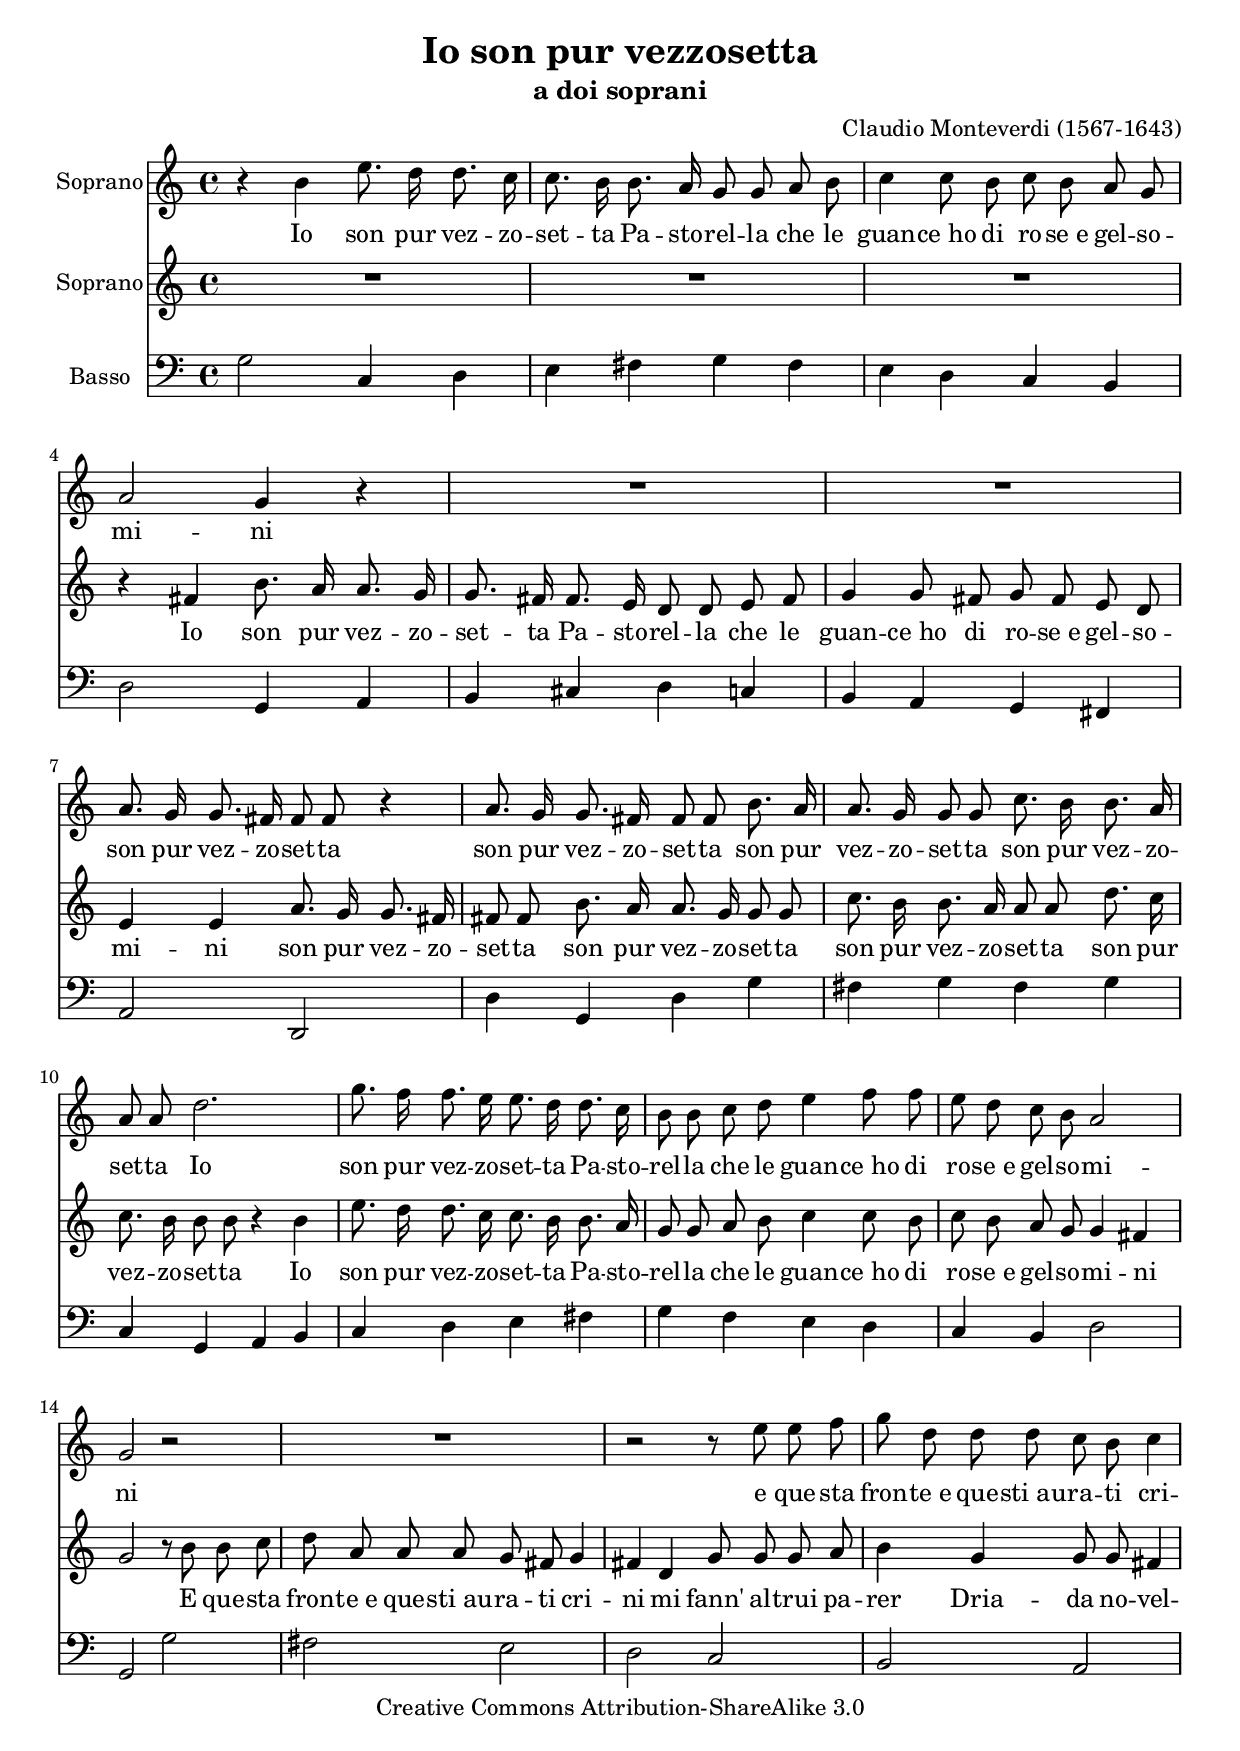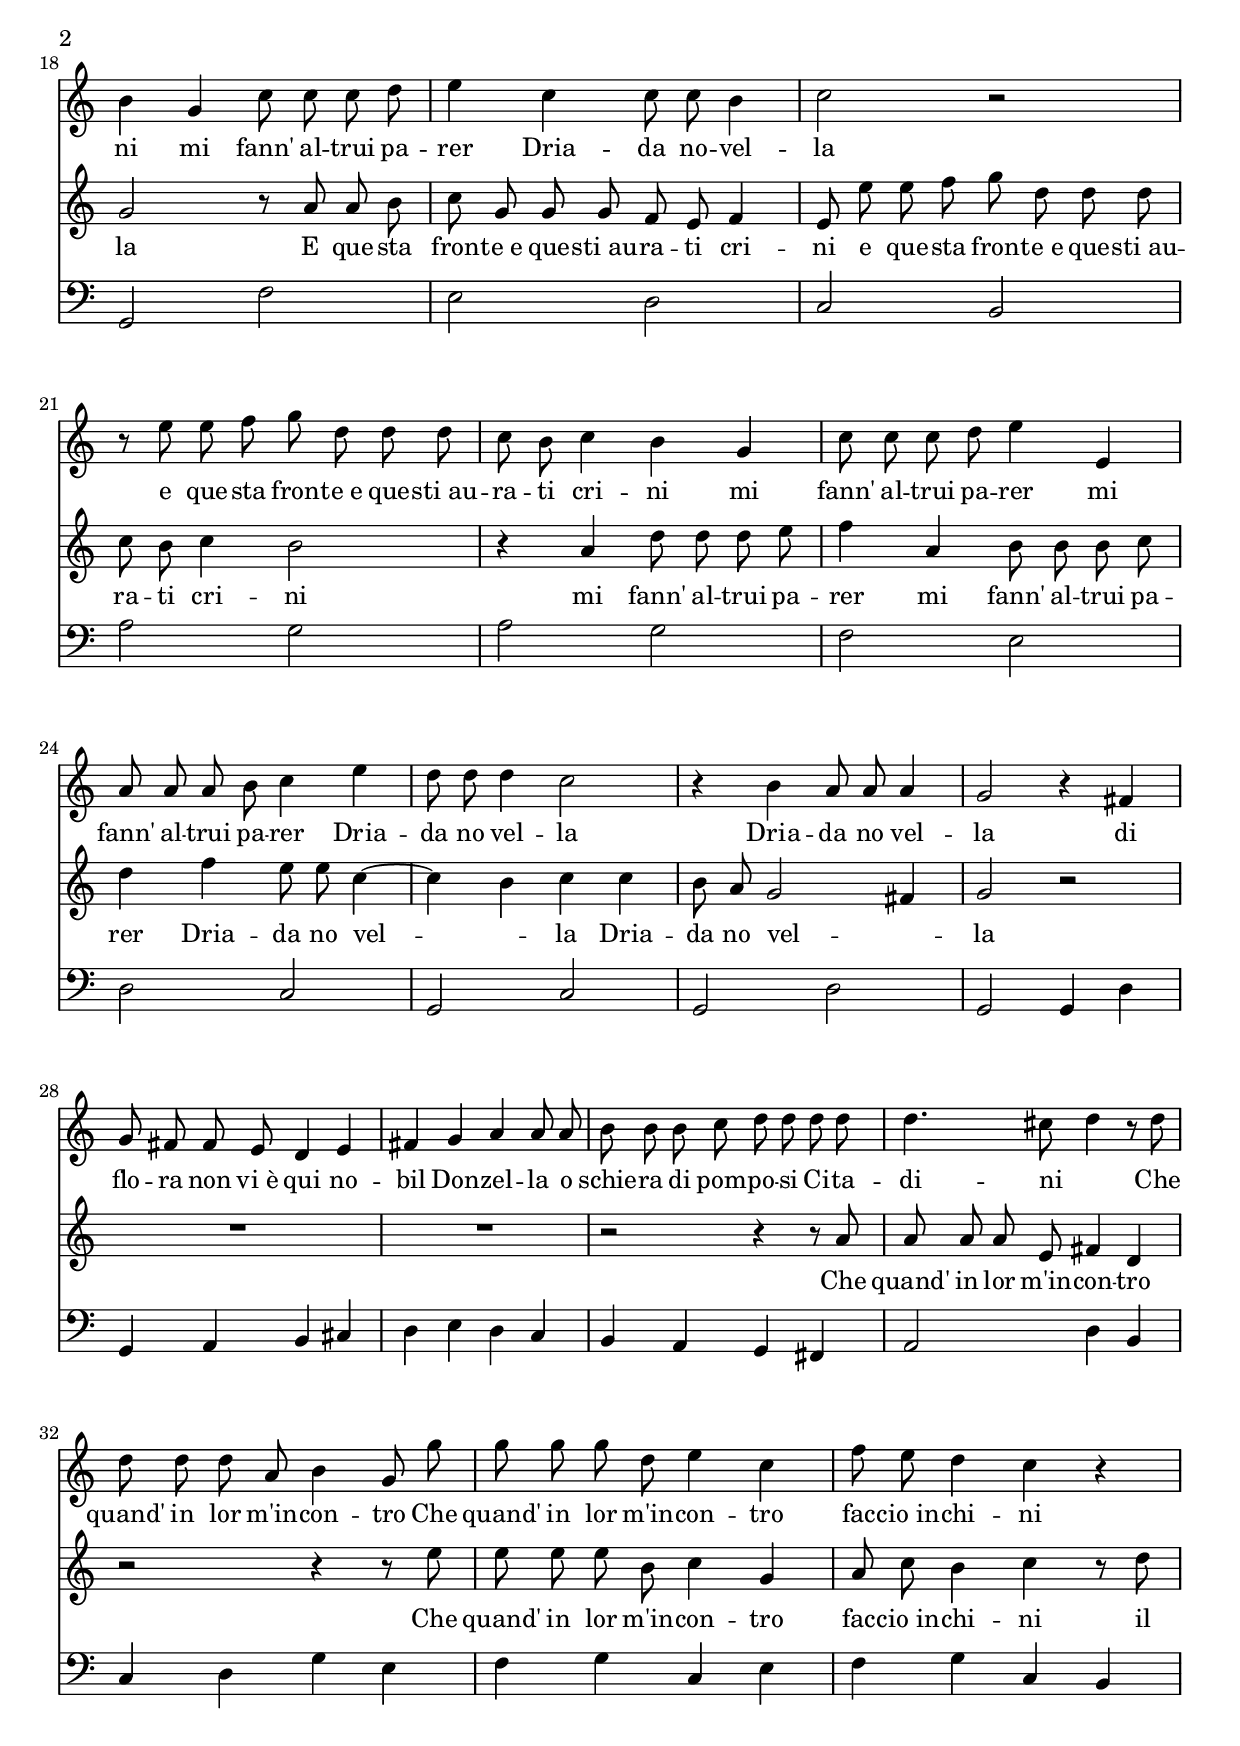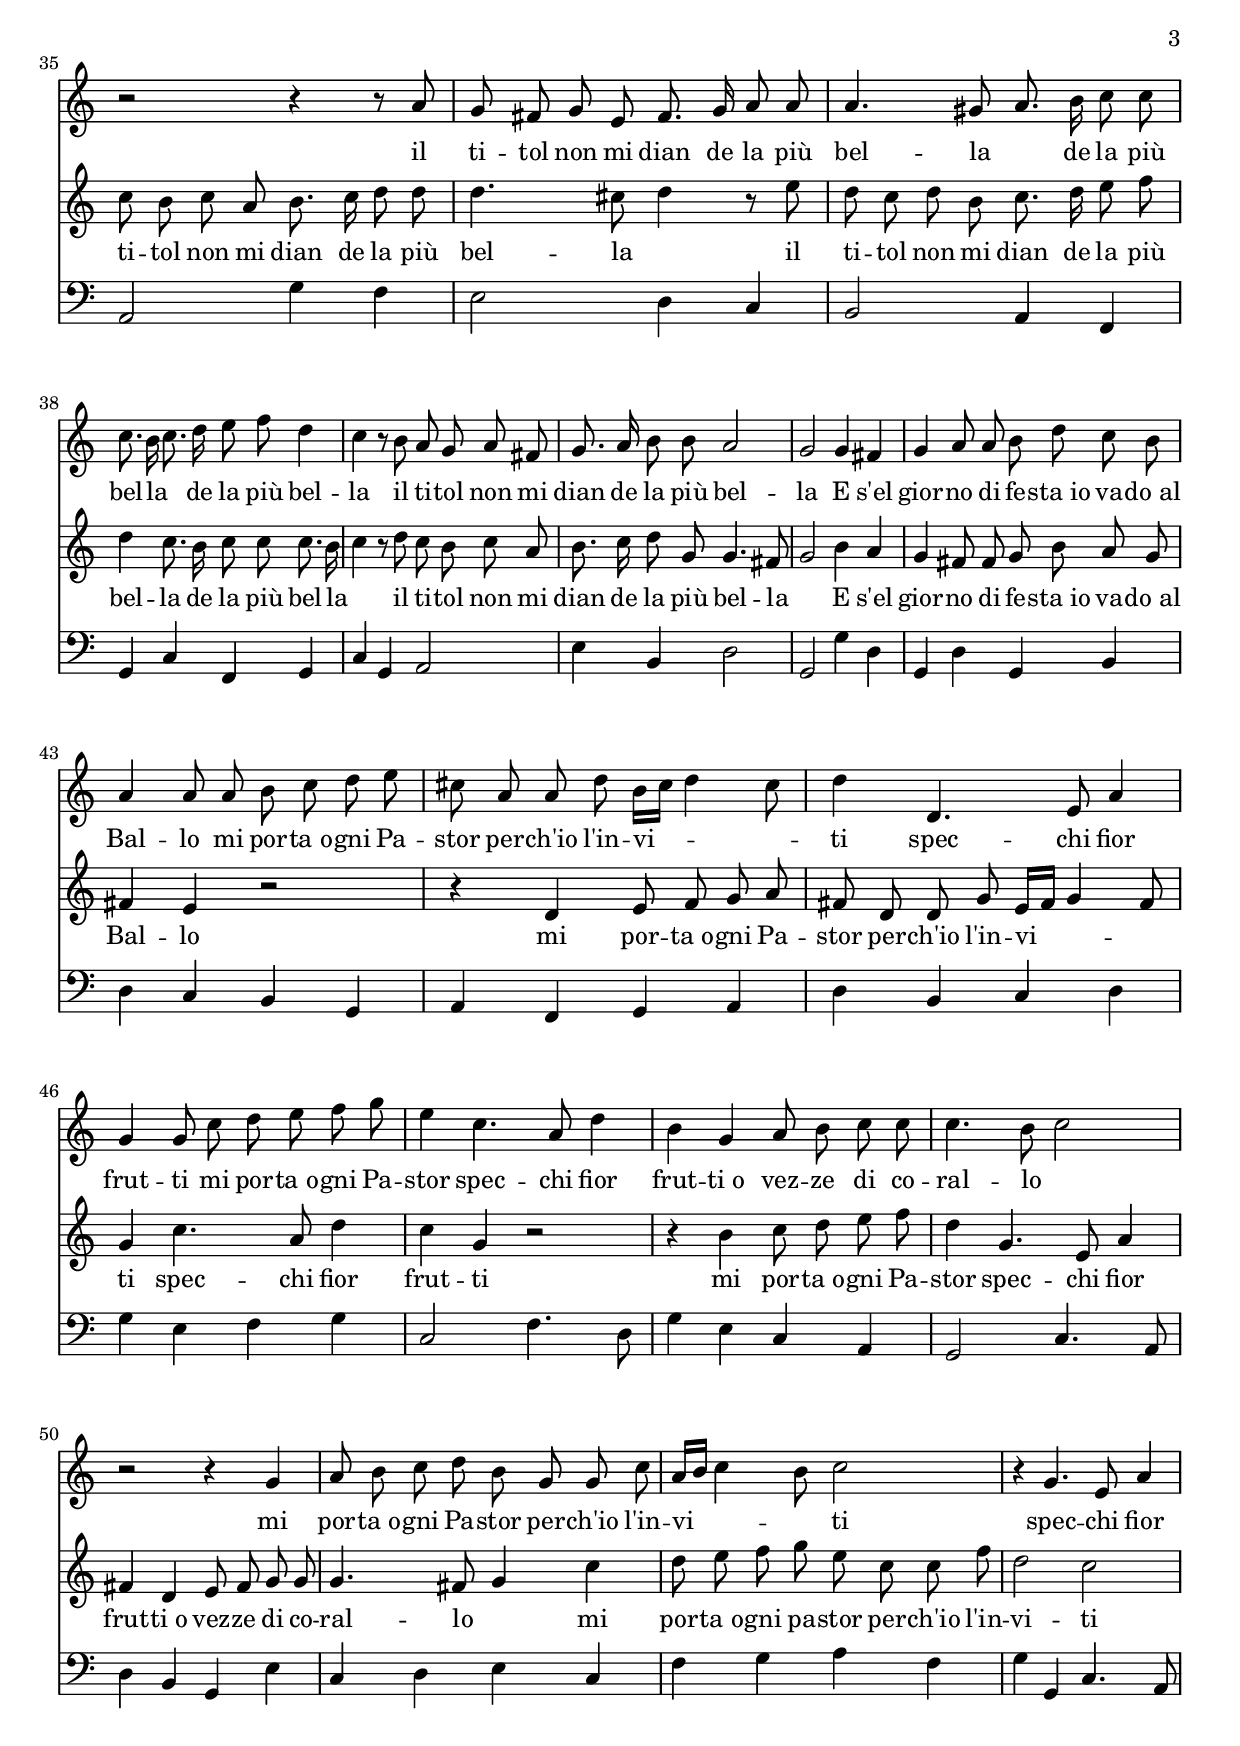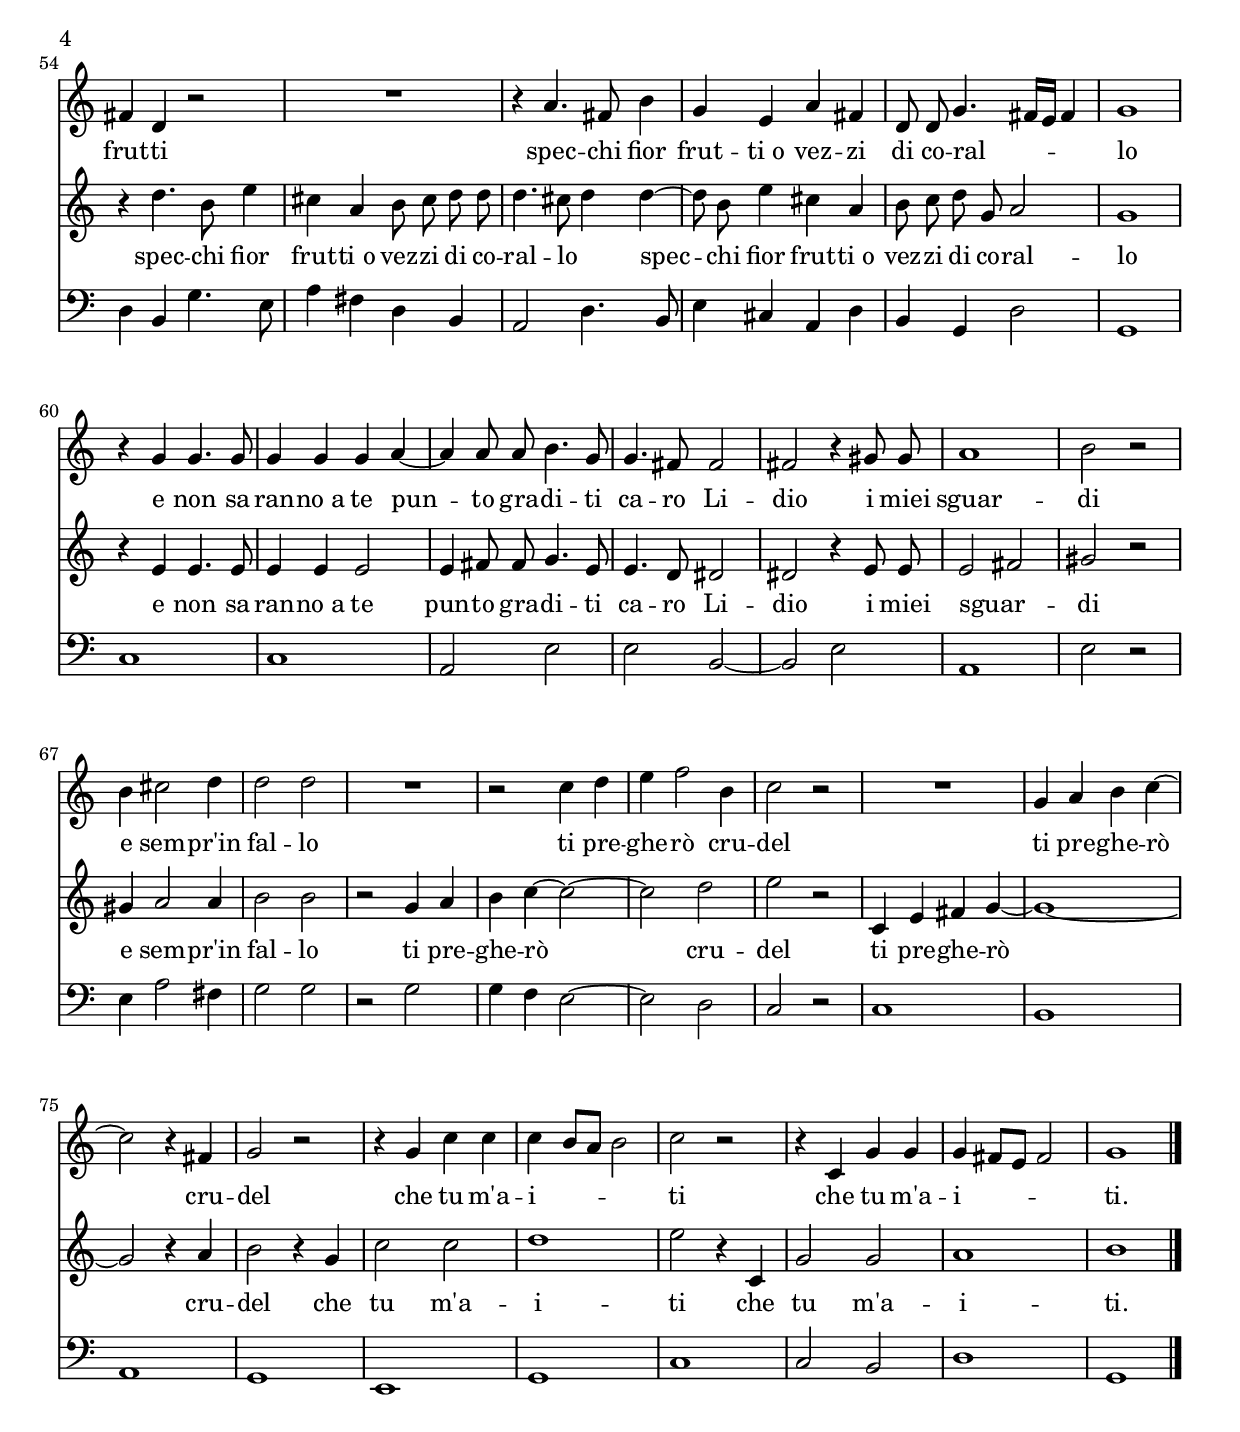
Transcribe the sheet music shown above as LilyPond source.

% Created on Fri Mar 13 19:42:38 CET 2009
\version "2.12.1"

\header {
	title = "Io son pur vezzosetta"
	subtitle = "a doi soprani"
	composer = "Claudio Monteverdi (1567-1643)"
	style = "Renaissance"
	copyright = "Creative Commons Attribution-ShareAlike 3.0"
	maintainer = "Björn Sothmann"
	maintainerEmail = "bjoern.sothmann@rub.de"
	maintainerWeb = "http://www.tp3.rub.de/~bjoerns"

}

\include "deutsch.ly"

verseI= \lyricmode {
Io son pur vez -- zo -- set -- ta Pa -- sto -- rel -- la che le guan -- ce_ho di ro -- se_e gel -- so -- mi -- ni son pur vez -- zo -- set -- ta son pur vez -- zo -- set -- ta son pur vez -- zo -- set -- ta son pur vez -- zo -- set -- ta Io son pur vez -- zo -- set -- ta Pa -- sto -- rel -- la che le guan -- ce_ho di ro -- se_e gel -- so -- mi -- ni e que -- sta fron -- te_e que -- sti_au -- ra -- ti cri -- ni mi fann' al -- trui pa -- rer Dria -- da no -- vel -- la e que -- sta fron -- te_e que -- sti_au -- ra -- ti cri -- ni mi fann' al -- trui pa -- rer mi fann' al -- trui pa -- rer Dria -- da no vel -- la Dria -- da no vel -- la di flo -- ra non vi_è qui no -- bil Don -- zel -- la o schie -- ra di pom -- po -- si Ci -- ta -- di -- ni Che quand' in lor m'in -- con -- tro Che quand' in lor m'in -- con -- tro fac -- cio_in -- chi -- ni il ti -- tol non mi dian de la più bel -- la de la più bel -- la de la più bel -- la il ti -- tol non mi dian de la più bel -- la E s'el gior -- no di fe -- sta_io va -- do_al Bal -- lo mi por -- ta_o -- gni Pa -- stor per -- ch'io l'in -- vi -- ti spec -- chi fior frut -- ti mi por -- ta_o -- gni Pa -- stor spec -- chi fior frut -- ti_o vez -- ze di co -- ral -- lo mi por -- ta_o -- gni Pa -- stor per -- ch'io l'in -- vi -- ti spec -- chi fior frut -- ti spec -- chi fior frut -- ti_o vez -- zi di co -- ral -- lo e non sa -- ran -- no_a te pun -- to gra -- di -- ti ca -- ro Li -- dio i miei sguar -- di e sem -- pr'in fal -- lo ti pre -- ghe -- rò cru -- del ti pre -- ghe -- rò cru -- del che tu m'a -- i -- ti che tu m'a -- i -- ti.
}
verseII= \lyricmode {
Io son pur vez -- zo -- set -- ta Pa -- sto -- rel -- la che le guan -- ce_ho di ro -- se_e gel -- so -- mi -- ni son pur vez -- zo -- set -- ta son pur vez -- zo -- set -- ta son pur vez -- zo -- set -- ta son pur vez -- zo -- set -- ta Io son pur vez -- zo -- set -- ta Pa -- sto -- rel -- la che le guan -- ce_ho di ro -- se_e gel -- so -- mi -- ni E que -- sta fron -- te_e que -- sti_au -- ra -- ti cri -- ni mi fann' al -- trui pa -- rer Dria -- da no -- vel -- la E que -- sta fron -- te_e que -- sti_au -- ra -- ti cri -- ni e que -- sta fron -- te_e que -- sti_au -- ra -- ti cri -- ni mi fann' al -- trui pa -- rer mi fann' al -- trui pa -- rer Dria -- da no vel -- la Dria -- da no vel -- la Che quand' in lor m'in -- con -- tro Che quand' in lor m'in -- con -- tro fac -- cio_in -- chi -- ni il ti -- tol non mi dian de la più bel -- la il ti -- tol non mi dian de la più bel -- la de la più bel -- la il ti -- tol non mi dian de la più bel -- la E s'el gior -- no di fe -- sta_io va -- do_al Bal -- lo mi por -- ta_o -- gni Pa -- stor per -- ch'io l'in -- vi -- ti spec -- chi fior frut -- ti mi por -- ta_o -- gni Pa -- stor spec -- chi fior frut -- ti_o vez -- ze di co -- ral -- lo mi por -- ta_o -- gni pa -- stor per -- ch'io l'in -- vi -- ti spec -- chi fior frut -- ti_o vez -- zi di co -- ral -- lo spec -- chi fior frut -- ti_o vez -- zi di co -- ral -- lo e non sa -- ran -- no_a te pun -- to gra -- di -- ti ca -- ro Li -- dio i miei sguar -- di e sem -- pr'in fal -- lo ti pre -- ghe -- rò cru -- del ti pre -- ghe -- rò cru -- del che tu m'a -- i -- ti che tu m'a -- i -- ti.
}
 

staffSoprano = \new Staff  {
	\time 4/4
	\override Score.MetronomeMark #'stencil = ##f
	\tempo 4 = 100 
	\set Staff.instrumentName="Soprano"
	\set Staff.midiInstrument="oboe"
	\key c \major
	\clef treble
	\relative c'' { 	
		\context Voice = "melodySop" {
			\dynamicUp
			\autoBeamOff
			r4 h4 e8. d16 d8. c16 |
			c8. h16 h8. a16 g8 g a h |
			c4 c8 h c h a g |
			a2 g4 r |
			R1*2 |
			a8. g16 g8. fis16 fis8 fis r4 |
			a8. g16 g8. fis16 fis8 fis h8. a16 |
			a8. g16 g8 g c8. h16 h8. a16 |
			a8 a d2. |
			g8. f16 f8. e16 e8. d16 d8. c16 |
			h8 h c d e4 f8 f |
			e d c h a2 |
			g r |
			R1 |
			r2 r8 e' e f |
			g d d d c h c4 |
			h g c8 c c d |
			e4 c c8 c h4 |
			c2 r |
			r8 e e f g d d d |
			c h c4 h g |
			c8 c c d e4 e, |
			a8 a a h c4 e |
			d8 d d4 c2 |
			r4 h a8 a a4 |
			g2 r4 fis |
			g8 fis fis e d4 e |
			fis g a a8 a |
			h h h c d d d d |
			d4. cis8\melisma d4\melismaEnd r8 d |
			d d d a h4 g8 g' |
			g g g d e4 c |
			f8 e d4 c r |
			r2 r4 r8 a |
			g fis g e fis8. g16 a8 a |
			a4. gis8\melisma a8.\melismaEnd h16 c8 c |
			c8. h16\melisma c8.\melismaEnd d16 e8 f d4 |c r8 h a g a fis |
			g8. a16 h8 h a2 |
			g g4 fis |
			g a8 a h d c h |
			a4 a8 a h c d e |
			cis a a d h16[\melisma cis] d4 cis8\melismaEnd |
			d4 d,4. e8 a4 |
			g4 g8 c d e f g |
			e4 c4. a8 d4 |
			h g a8 h c c |
			c4. h8\melisma c2\melismaEnd |
			r2 r4 g |
			a8 h c d h g g c |
			a16[\melisma h] c4 h8\melismaEnd c2 |
			r4 g4. e8 a4 |
			fis d r2 |
			R1 |
			r4 a'4. fis8 h4 |
			g4 e a fis |
			d8 d g4.\melisma fis16[ e] fis4\melismaEnd |
			g1 |
			r4 g g4. g8 |
			g4 g g a~ |
			a a8 a h4. g8 |
			g4. fis8 fis2 |
			fis r4 gis8 gis |
			a1 |
			h2 r |
			h4 cis2 d4 |
			d2 d |
			R1 |
			r2 c4 d |
			e f2 h,4 |
			c2 r |
			R1 |
			g4 a h c~ |
			c2 r4 fis, |
			g2 r |
			r4 g c c |
			c\melisma h8[ a] h2\melismaEnd |
			c r |
			r4 c, g' g |
			g\melisma fis8[ e] fis2\melismaEnd |
			g1 |
		}

	\bar "|."
	}

}
staffSopranoII = \new Staff  {
	\set Staff.instrumentName="Soprano"
	\set Staff.midiInstrument="oboe"
	\key c \major
	\clef treble
	\relative c' { 	
		\context Voice = "melodySopIII" {
			\dynamicUp
			\autoBeamOff
			R1*3 |
			r4 fis h8. a16 a8. g16 |
			g8. fis16 fis8. e16 d8 d e fis |
			g4 g8 fis g fis e d |
			e4 e a8. g16 g8. fis16 |
			fis8 fis h8. a16 a8. g16 g8 g |
			c8. h16 h8. a16 a8 a d8. c16 |
			c8. h16 h8 h r4 h |
			e8. d16 d8. c16 c8. h16 h8. a16 |
			g8 g a h c4 c8 h |
			c h a g g4 fis\melisma |
			g2\melismaEnd r8 h h c |
			d a a a g fis g4 |
			fis d g8 g g  a|
			h4 g g8 g fis4 |
			g2 r8 a a h |
			c g g g f e f4 |
			e8 e' e f g d d d |
			c h c4 h2 |
			r4 a d8 d d e |
			f4 a, h8 h h c |
			d4 f e8 e c4~\melisma |
			c h\melismaEnd c c |
			h8 a g2\melisma fis4\melismaEnd |
			g2 r |
			R1*2 |
			r2 r4 r8 a |
			a a a e fis4 d |
			r2 r4 r8 e' |
			e e e h c4 g |
			a8 c h4 c r8 d |
			c h c a h8. c16 d8 d |
			d4. cis8\melisma d4\melismaEnd r8 e |
			d c d h c8. d16 e8 f |
			d4 c8. h16 c8 c c8. h16\melisma |
			c4\melismaEnd r8 d c h c a |
			h8. c16 d8 g, g4. fis8\melisma |
			g2\melismaEnd h4 a |
			g fis8 fis g h a g |
			fis4 e r2 |
			r4 d e8 f g a |
			fis8 d d g e16[\melisma fis] g4 fis8\melismaEnd |
			g4 c4. a8 d4 |
			c g r2 |
			r4 h c8 d e f |
			d4 g,4. e8 a4 |
			fis d e8 fis g g |
			g4. fis8\melisma g4\melismaEnd c |
			d8 e f g e c c f |
			d2 c |
			r4 d4. h8 e4 |
			cis a h8 cis d d |
			d4. cis8\melisma d4\melismaEnd d~ |
			d8 h e4 cis a |
			h8 c d g, a2 |
			g1 |
			r4 e e4. e8 |
			e4 e e2 |
			e4 fis8 fis g4. e8 |
			e4. d8 dis2 |
			dis r4 e8 e |
			e2\melisma fis\melismaEnd |
			gis r |
			gis4 a2 a4 |
			h2 h |
			r g4 a |
			h c~ c2~ |
			c d |
			e r |
			c,4 e fis g~ |
			g1~ |
			g2 r4 a |
			h2 r4 g |
			c2 c |
			d1 |
			e2 r4 c, |
			g'2 g |
			a1 |
			h |
		}

	\bar "|."
	}

}
staffBasso = \new Staff  {
	\set Staff.instrumentName="Basso"
	\set Staff.midiInstrument="harpsichord"
	\key c \major
	\clef bass
	\relative c' { 	
		g2 c,4 d |
		e fis g fis |
		e d c h |
		d2 g,4 a |
		h cis d c |
		h a g fis |
		a2 d, |
		d'4 g, d' g |
		fis g fis g |
		c, g a h |
		c d e fis |
		g f e d |
		c h d2 |
		g, g' |
		fis e |
		d c |
		h a |
		g f' |
		e d |
		c h |
		a' g |
		a g |
		f e |
		d c |
		g c |
		g d' |
		g, g4 d' |
		g, a h cis |
		d e d c |
		h a g fis |
		a2 d4 h |
		c d g e |
		f g c, e |
		f g c, h |
		a2 g'4 f |
		e2 d4 c |
		h2 a4 f |
		g c f, g |
		c g a2 |
		e'4 h d2 |
		g, g'4 d |
		g, d' g, h |
		d c h g |
		a f g a |
		d h c d |
		g e f g |
		c,2 f4. d8 |
		g4 e c a |
		g2 c4. a8 |
		d4 h g e' |
		c d e c |
		f g a f |
		g g, c4. a8 |
		d4 h g'4. e8 |
		a4 fis d h |
		a2 d4. h8 |
		e4 cis a d |
		h g d'2 |
		g,1 |
		c |
		c |
		a2 e' |
		e h~ |
		h e |
		a,1 |
		e'2 r |
		e4 a2 fis4 |
		g2 g |
		r g |
		g4 f e2~ |
		e d |
		c r |
		c1 |
		h |
		a |
		g |
		e |
		g |
		c |
		c2 h |
		d1 |
		g, |
	\bar "|."
	}

}


\score {
	<<
		\staffSoprano
		\context Lyrics = "lmelodySop" \lyricmode  { \lyricsto "melodySop" \verseI }
		
		\staffSopranoII
		\context Lyrics = "lmelodySopIII" \lyricmode  { \lyricsto "melodySopIII" \verseII }
		
		\staffBasso
	>>
	
	\midi {
	}

	\layout  {
	}
}

\paper {
}

